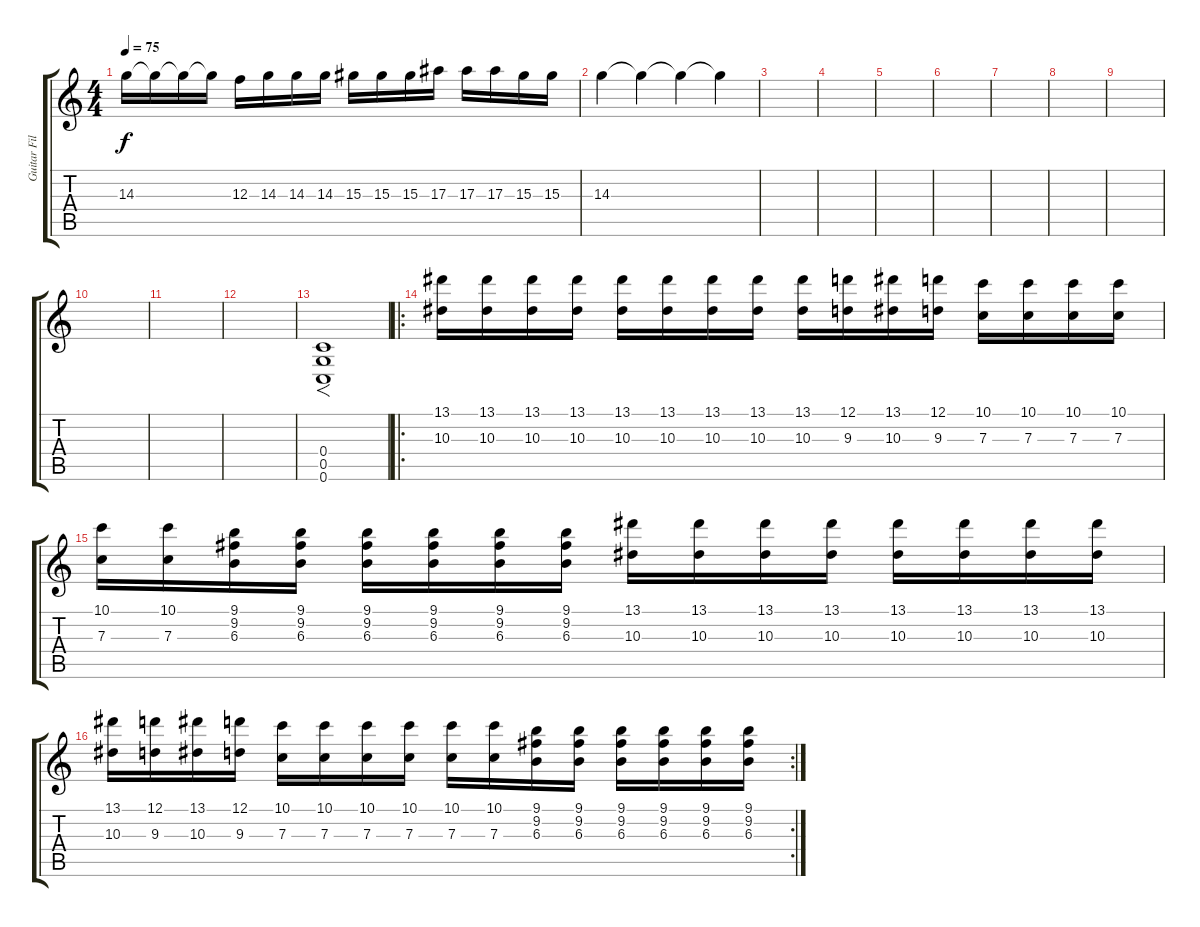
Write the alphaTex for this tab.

\track ("Guitar Fills" "Guitar Fil") {instrument distortionguitar}
\staff {score tabs}
\tuning (D4 A3 F3 C3 G2 C2) {hide}
\ts (4 4)
\tempo 75
\clef g2
\ks c
14.3{t}.16{dy f} 14.3{t}.16 14.3{t}.16 14.3{t}.16 12.3.16 14.3.16 14.3.16 14.3.16 15.3.16 15.3.16 15.3.16 17.3.16 17.3.16 17.3.16 15.3.16 15.3.16 |
14.3.4{volume 0} 14.3{t}.4 14.3{t}.4 14.3{t}.4 |
|
|
|
|
|
|
|
|
|
|
(0.4 0.5 0.6).1{f volume 16} |
\ro
(13.1 10.3).16{volume 16} (13.1 10.3).16 (13.1 10.3).16 (13.1 10.3).16 (13.1 10.3).16 (13.1 10.3).16 (13.1 10.3).16 (13.1 10.3).16 (13.1 10.3).16 (12.1 9.3).16 (13.1 10.3).16 (12.1 9.3).16 (10.1 7.3).16 (10.1 7.3).16 (10.1 7.3).16 (10.1 7.3).16 |
(10.1 7.3).16 (10.1 7.3).16 (9.1 9.2 6.3).16 (9.1 9.2 6.3).16 (9.1 9.2 6.3).16 (9.1 9.2 6.3).16 (9.1 9.2 6.3).16 (9.1 9.2 6.3).16 (13.1 10.3).16 (13.1 10.3).16 (13.1 10.3).16 (13.1 10.3).16 (13.1 10.3).16 (13.1 10.3).16 (13.1 10.3).16 (13.1 10.3).16 |
\rc 2
(13.1 10.3).16 (12.1 9.3).16 (13.1 10.3).16 (12.1 9.3).16 (10.1 7.3).16 (10.1 7.3).16 (10.1 7.3).16 (10.1 7.3).16 (10.1 7.3).16 (10.1 7.3).16 (9.1 9.2 6.3).16 (9.1 9.2 6.3).16 (9.1 9.2 6.3).16 (9.1 9.2 6.3).16 (9.1 9.2 6.3).16 (9.1 9.2 6.3).16
